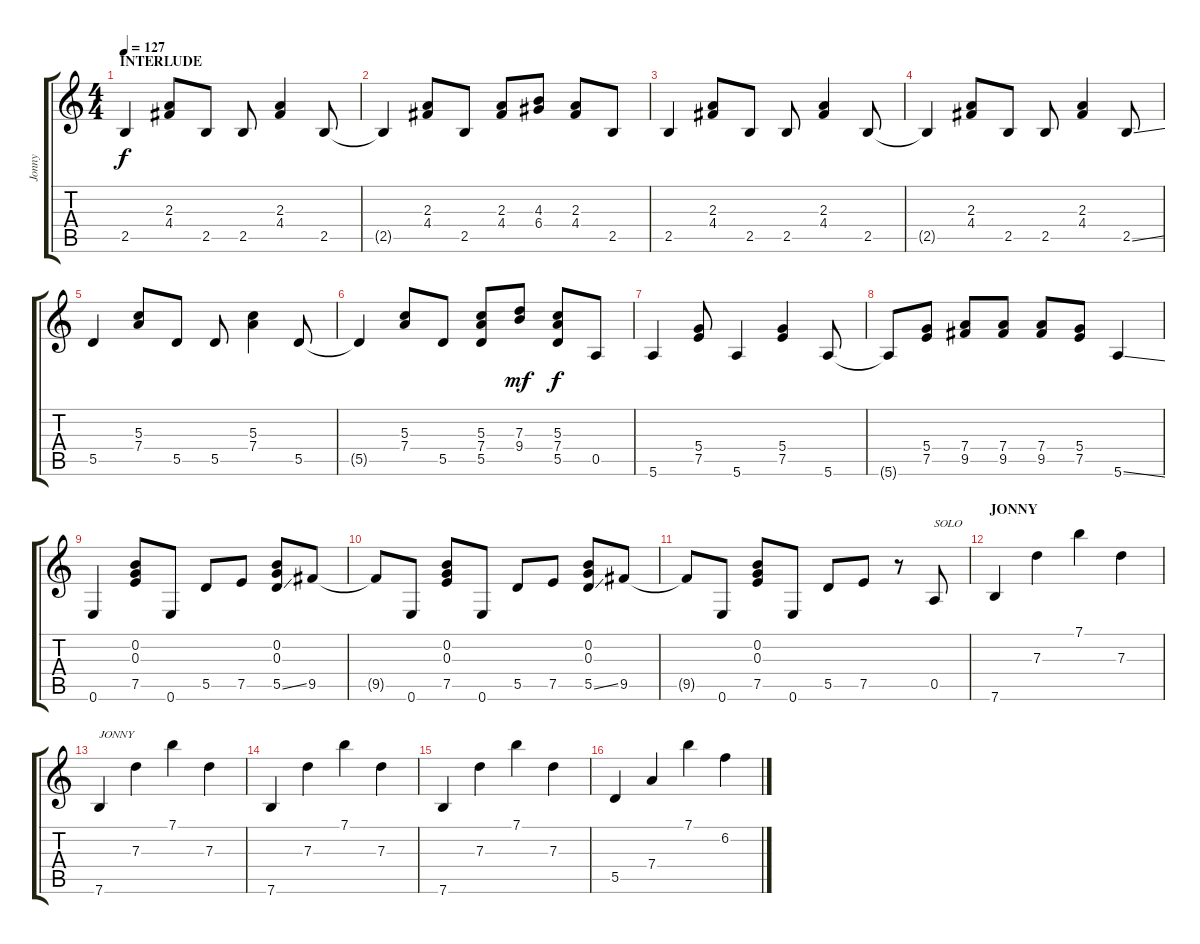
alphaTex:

\track ("Jonny" "Jonny") {instrument overdrivenguitar}
\staff {score tabs}
\tuning (E4 B3 G3 D3 A2 E2) {hide}
\ts (4 4)
\section ("" "INTERLUDE")
\tempo 127
\clef g2
\ks c
2.5.4{dy f volume 7 instrument overdrivenguitar} (2.3 4.4).8 2.5.8 2.5.8 (2.3 4.4).4 2.5.8 |
2.5{t}.4 (2.3 4.4).8 2.5.8 (2.3 4.4).8 (4.3 6.4).8 (2.3 4.4).8 2.5.8 |
2.5.4 (2.3 4.4).8 2.5.8 2.5.8 (2.3 4.4).4 2.5.8 |
2.5{t}.4 (2.3 4.4).8 2.5.8 2.5.8 (2.3 4.4).4 2.5{ss}.8 |
5.5.4 (5.3 7.4).8 5.5.8 5.5.8 (5.3 7.4).4 5.5.8 |
5.5{t}.4 (5.3 7.4).8 5.5.8 (5.3 7.4 5.5).8 (7.3 9.4).8{dy mf} (5.3 7.4 5.5).8{dy f} 0.5.8 |
5.6.4 (5.4 7.5).8 5.6.4 (5.4 7.5).4 5.6.8 |
5.6{t}.8{volume 9 instrument overdrivenguitar} (5.4 7.5).8 (7.4 9.5).8 (7.4 9.5).8 (7.4 9.5).8 (5.4 7.5).8 5.6{ss}.4 |
0.6.4 (0.2 0.3 7.5).8 0.6.8 5.5.8 7.5.8 (0.2 0.3 5.5{ss}).8 9.5.8 |
9.5{t}.8 0.6.8 (0.2 0.3 7.5).8 0.6.8 5.5.8 7.5.8 (0.2 0.3 5.5{ss}).8 9.5.8 |
9.5{t}.8 0.6.8 (0.2 0.3 7.5).8 0.6.8 5.5.8 7.5.8 r.8{volume 12} 0.5.8{txt "SOLO"} |
\section ("" "JONNY")
7.6.4 7.3.4 7.1.4 7.3.4 |
7.6.4{txt "JONNY"} 7.3.4 7.1.4 7.3.4 |
7.6.4 7.3.4 7.1.4 7.3.4 |
7.6.4 7.3.4 7.1.4 7.3.4 |
5.5.4 7.4.4 7.1.4 6.2.4
